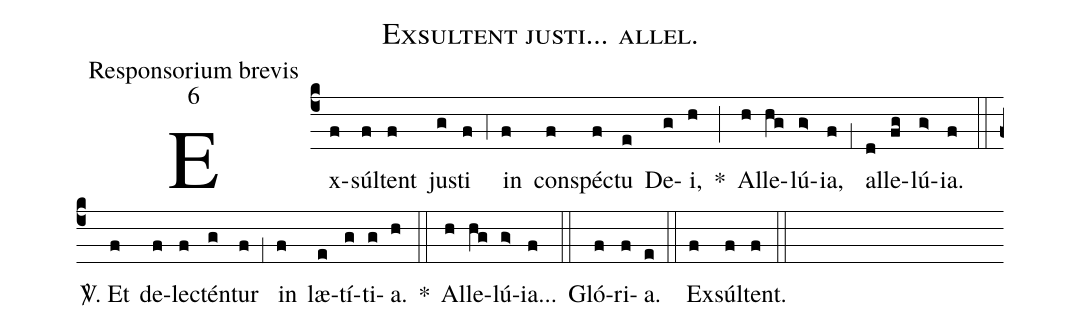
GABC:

name:Exsultent justi... allel.;
office-part:Responsorium brevis;
mode:6;
%%
(c4) Ex(f)súl(f)tent(f) ju(g)sti(f) (,4) in(f) con(f)spé(f)ctu(e) De(g)i,(h) *(;) Al(h)le(hg)lú(g>)ia,(f) (,1) al(d)le(fg)lú(g>)ia.(f) (::)

<sp>V/</sp>. Et(f) de(f)le(f)ctén(g)tur(f) (,1) in(f) læ(e)tí(g)ti(g)a.(h) *(::) Al(h)le(hg)lú(g>)ia...(f) (::)

Gló(f)ri(f)a.(e) (::)
Ex(f)súl(f)tent.(f) (::)
